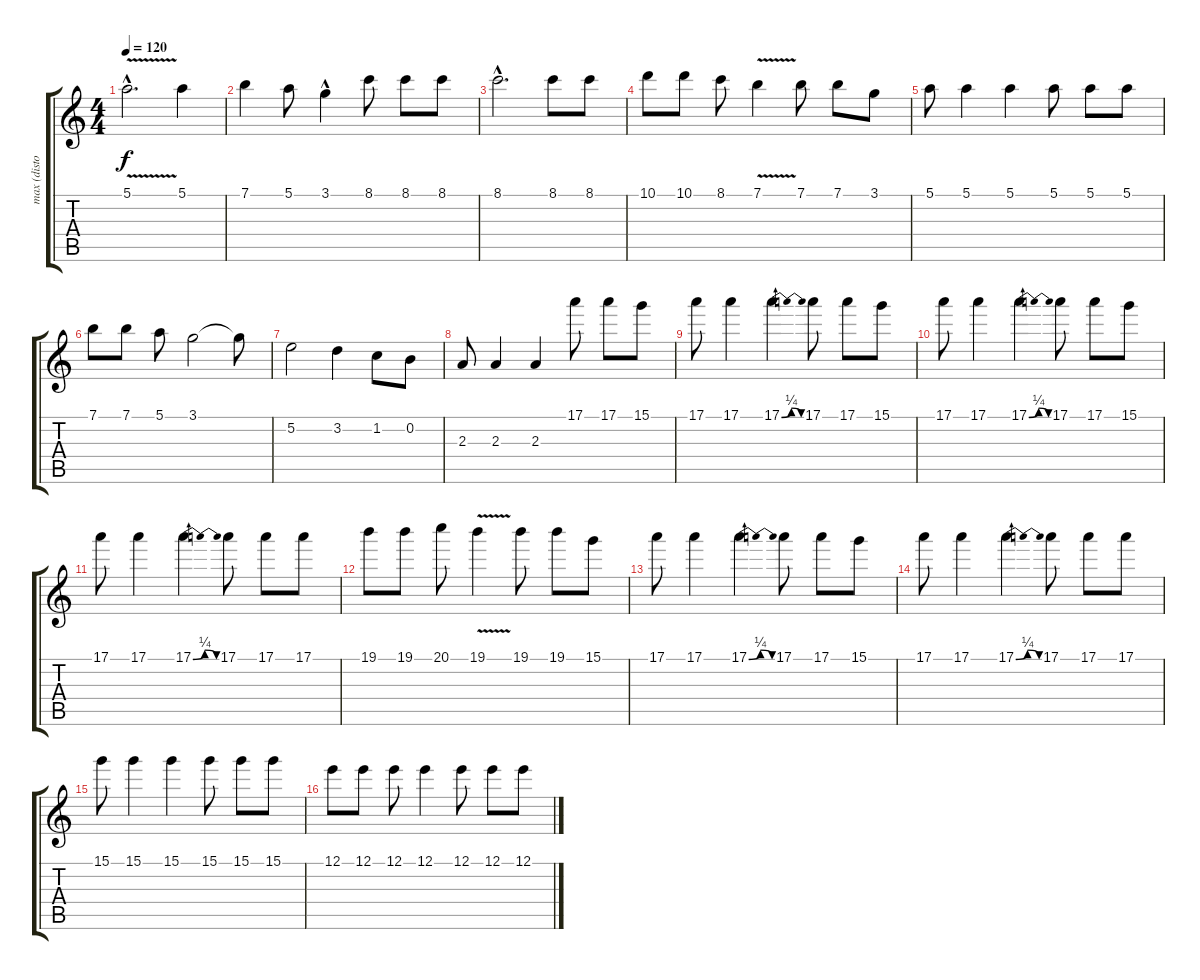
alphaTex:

\track ("max (disto)" "max (disto") {instrument distortionguitar}
\staff {score tabs}
\tuning (E4 B3 G3 D3 A2 E2) {hide}
\ts (4 4)
\tempo 120
\clef g2
\ks c
5.1{v hac}.2{d dy f} 5.1.4 |
7.1.4 5.1.8 3.1{hac}.4 8.1.8 8.1.8 8.1.8 |
8.1{hac}.2{d} 8.1.8 8.1.8 |
10.1.8 10.1.8 8.1.8 7.1{v}.4 7.1.8 7.1.8 3.1.8 |
5.1.8 5.1.4 5.1.4 5.1.8 5.1.8 5.1.8 |
7.1.8 7.1.8 5.1.8 3.1.2 3.1{t}.8 |
5.2.2 3.2.4 1.2.8 0.2.8 |
2.3.8 2.3.4 2.3.4 17.1.8 17.1.8 15.1.8 |
17.1.8 17.1.4 17.1{be (bendrelease 0 0 30 1 30 1 60 0)}.4 17.1.8 17.1.8 15.1.8 |
17.1.8 17.1.4 17.1{be (bendrelease 0 0 30 1 30 1 60 0)}.4 17.1.8 17.1.8 15.1.8 |
17.1.8 17.1.4 17.1{be (bendrelease 0 0 30 1 30 1 60 0)}.4 17.1.8 17.1.8 17.1.8 |
19.1.8 19.1.8 20.1.8 19.1{v}.4 19.1.8 19.1.8 15.1.8 |
17.1.8 17.1.4 17.1{be (bendrelease 0 0 30 1 30 1 60 0)}.4 17.1.8 17.1.8 15.1.8 |
17.1.8 17.1.4 17.1{be (bendrelease 0 0 30 1 30 1 60 0)}.4 17.1.8 17.1.8 17.1.8 |
15.1.8 15.1.4 15.1.4 15.1.8 15.1.8 15.1.8 |
12.1.8 12.1.8 12.1.8 12.1.4 12.1.8 12.1.8 12.1.8
